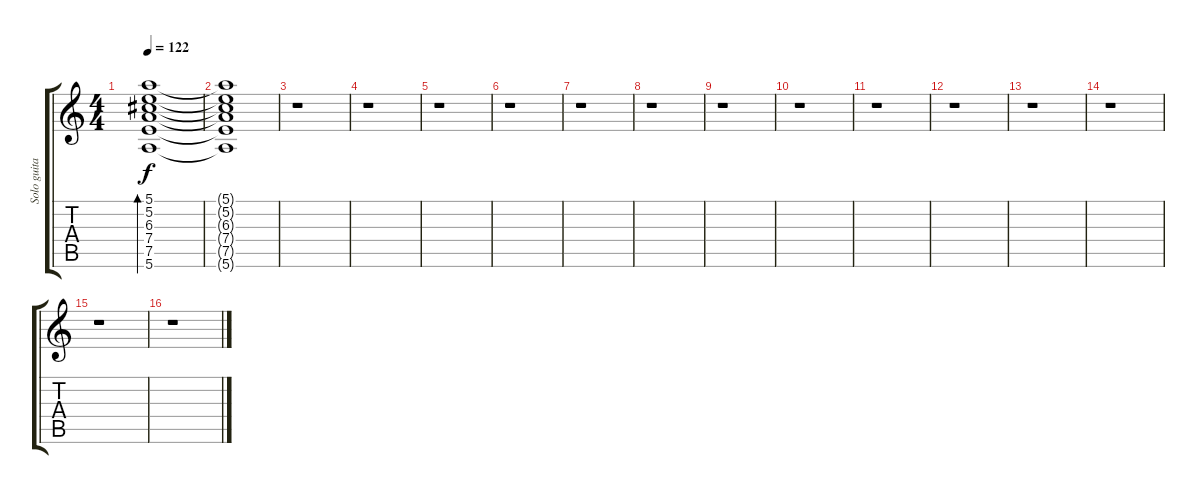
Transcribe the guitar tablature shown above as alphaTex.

\track ("Solo guitar 2" "Solo guita") {instrument overdrivenguitar}
\staff {score tabs}
\tuning (E4 B3 G3 D3 A2 E2) {hide}
\ts (4 4)
\tempo 122
\clef g2
\ks c
(5.1 5.2 6.3 7.4 7.5 5.6).1{bd 60 dy f volume 11 balance 16 instrument pad3polysynth} |
(5.1{t} 5.2{t} 6.3{t} 7.4{t} 7.5{t} 5.6{t}).1 |
r.1 |
r.1 |
r.1 |
r.1 |
r.1 |
r.1 |
r.1 |
r.1 |
r.1 |
r.1 |
r.1 |
r.1 |
r.1 |
r.1
